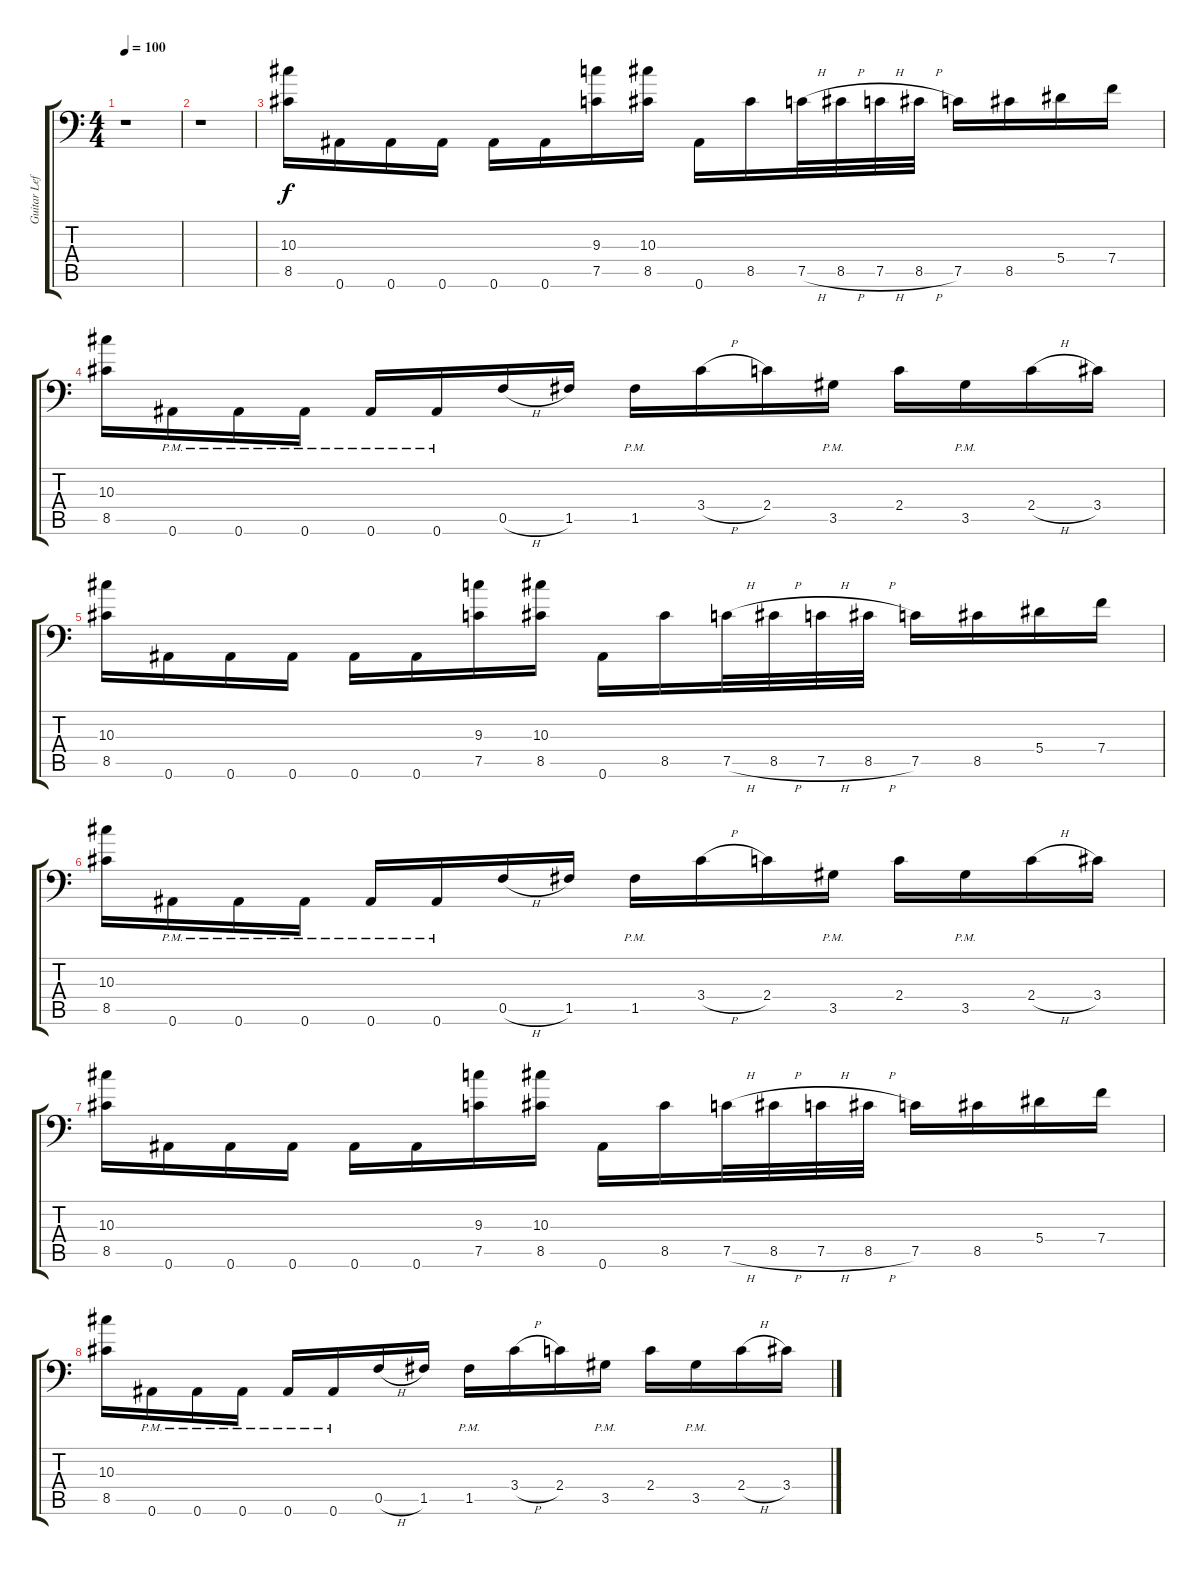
\track ("Guitar Left" "Guitar Lef") {instrument distortionguitar}
\staff {score tabs}
\tuning (C4 G3 Eb3 Bb2 F2 Bb1) {hide}
\ts (4 4)
\tempo 100
\clef f4
\ks c
r.1{dy f} |
r.1 |
(10.3 8.5).16 0.6.16 0.6.16 0.6.16 0.6.16 0.6.16 (9.3 7.5).16 (10.3 8.5).16 0.6.16 8.5.16 7.5{h}.32 8.5{h}.32 7.5{h}.32 8.5{h}.32 7.5.16 8.5.16 5.4.16 7.4.16 |
(10.3 8.5).16 0.6{pm}.16 0.6{pm}.16 0.6{pm}.16 0.6{pm}.16 0.6{pm}.16 0.5{h}.16 1.5.16 1.5{pm}.16 3.4{h}.16 2.4.16 3.5{pm}.16 2.4.16 3.5{pm}.16 2.4{h}.16 3.4.16 |
(10.3 8.5).16 0.6.16 0.6.16 0.6.16 0.6.16 0.6.16 (9.3 7.5).16 (10.3 8.5).16 0.6.16 8.5.16 7.5{h}.32 8.5{h}.32 7.5{h}.32 8.5{h}.32 7.5.16 8.5.16 5.4.16 7.4.16 |
(10.3 8.5).16 0.6{pm}.16 0.6{pm}.16 0.6{pm}.16 0.6{pm}.16 0.6{pm}.16 0.5{h}.16 1.5.16 1.5{pm}.16 3.4{h}.16 2.4.16 3.5{pm}.16 2.4.16 3.5{pm}.16 2.4{h}.16 3.4.16 |
(10.3 8.5).16 0.6.16 0.6.16 0.6.16 0.6.16 0.6.16 (9.3 7.5).16 (10.3 8.5).16 0.6.16 8.5.16 7.5{h}.32 8.5{h}.32 7.5{h}.32 8.5{h}.32 7.5.16 8.5.16 5.4.16 7.4.16 |
(10.3 8.5).16 0.6{pm}.16 0.6{pm}.16 0.6{pm}.16 0.6{pm}.16 0.6{pm}.16 0.5{h}.16 1.5.16 1.5{pm}.16 3.4{h}.16 2.4.16 3.5{pm}.16 2.4.16 3.5{pm}.16 2.4{h}.16 3.4.16
